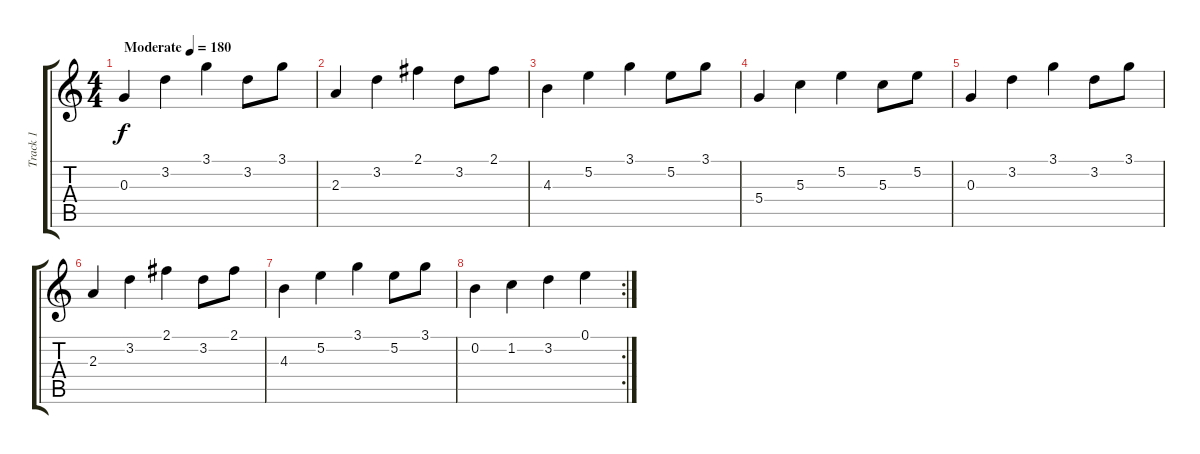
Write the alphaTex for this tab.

\track ("Track 1" "Track 1") {instrument acousticguitarsteel}
\staff {score tabs}
\tuning (E4 B3 G3 D3 A2 E2) {hide}
\ts (4 4)
\tempo (180 "Moderate")
\clef g2
\ks c
0.3.4{dy f instrument acousticguitarsteel} 3.2.4 3.1.4 3.2.8 3.1.8 |
2.3.4 3.2.4 2.1.4 3.2.8 2.1.8 |
4.3.4 5.2.4 3.1.4 5.2.8 3.1.8 |
5.4.4 5.3.4 5.2.4 5.3.8 5.2.8 |
0.3.4 3.2.4 3.1.4 3.2.8 3.1.8 |
2.3.4 3.2.4 2.1.4 3.2.8 2.1.8 |
4.3.4 5.2.4 3.1.4 5.2.8 3.1.8 |
\rc 2
0.2.4 1.2.4 3.2.4 0.1.4
